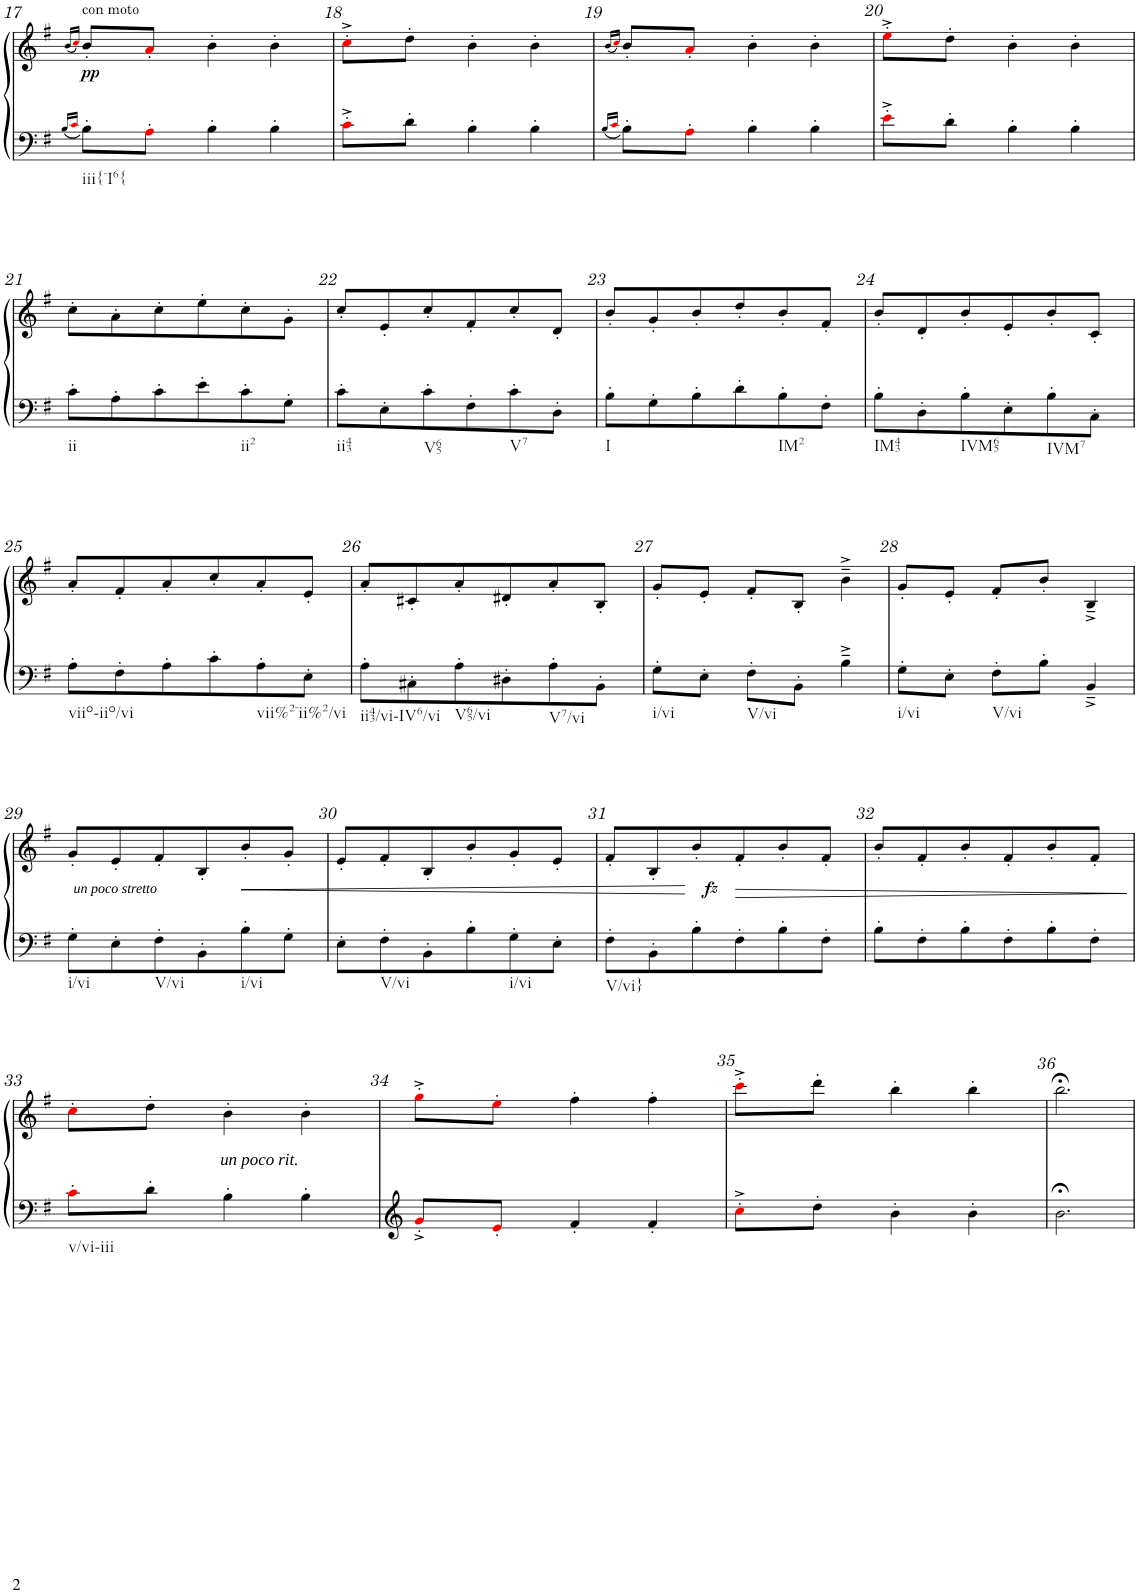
**kern	**kern	**dynam
*part1	*part1	*part1
*staff2	*staff1	*staff1/2
*I"Midi_1	*	*
!!LO:PB:g=z
*clefF4	*clefG2	*
*k[f#]	*k[f#]	*
*G:	*G:	*
*M3/4	*M3/4	*
=17	=17	=17
16qB/LL	(16qb/LL	.
16qci/JJ	16qcci/JJ)	.
!	!LO:TX:a:t=con moto	!
!LO:TX:b:t=iii{-I6{	!	!
!	!	!LO:DY:b
8B'\L	8b'/L	pp
8A'i\J	8a'i/J	.
4B'\	4b'\	.
4B'\	4b'\	.
=18	=18	=18
8c'^i\L	8cc'^i\L	.
8d'\J	8dd'\J	.
4B'\	4b'\	.
4B'\	4b'\	.
=19	=19	=19
16qB/LL	(16qb/LL	.
16qci/JJ	16qcci/JJ)	.
8B'\L	8b'/L	.
8A'i\J	8a'i/J	.
4B'\	4b'\	.
4B'\	4b'\	.
=20	=20	=20
8e'^i\L	8ee'^i\L	.
8d'\J	8dd'\J	.
4B'\	4b'\	.
4B'\	4b'\	.
!!LO:LB:g=z
=21	=21	=21
!LO:TX:b:t=ii	!	!
8c'\L	8cc'\L	.
8A'\	8a'\	.
8c'\	8cc'\	.
8e'\	8ee'\	.
!LO:TX:b:t=ii2	!	!
8c'\	8cc'\	.
8G'\J	8g'\J	.
=22	=22	=22
!LO:TX:b:t=ii43	!	!
8c'\L	8cc'/L	.
8E'\	8e'/	.
!LO:TX:b:t=V65	!	!
8c'\	8cc'/	.
8F#'\	8f#'/	.
!LO:TX:b:t=V7	!	!
8c'\	8cc'/	.
8D'\J	8d'/J	.
=23	=23	=23
!LO:TX:b:t=I	!	!
8B'\L	8b'/L	.
8G'\	8g'/	.
8B'\	8b'/	.
8d'\	8dd'/	.
!LO:TX:b:t=IM2	!	!
8B'\	8b'/	.
8F#'\J	8f#'/J	.
=24	=24	=24
!LO:TX:b:t=IM43	!	!
8B'\L	8b'/L	.
8D'\	8d'/	.
!LO:TX:b:t=IVM65	!	!
8B'\	8b'/	.
8E'\	8e'/	.
!LO:TX:b:t=IVM7	!	!
8B'\	8b'/	.
8C'\J	8c'/J	.
!!LO:LB:g=z
=25	=25	=25
!LO:TX:b:t=viio-iio/vi	!	!
8A'\L	8a'/L	.
8F#'\	8f#'/	.
8A'\	8a'/	.
8c'\	8cc'/	.
!LO:TX:b:t=vii%2-ii%2/vi	!	!
8A'\	8a'/	.
8E'\J	8e'/J	.
=26	=26	=26
!LO:TX:b:t=ii43/vi-IV6/vi	!	!
8A'\L	8a'/L	.
8C#X'\	8c#X'/	.
!LO:TX:b:t=V65/vi	!	!
8A'\	8a'/	.
8D#X'\	8d#X'/	.
!LO:TX:b:t=V7/vi	!	!
8A'\	8a'/	.
8BB'\J	8B'/J	.
=27	=27	=27
!LO:TX:b:t=i/vi	!	!
8G'\L	8g'/L	.
8E'\J	8e'/J	.
!LO:TX:b:t=V/vi	!	!
8F#'\L	8f#'/L	.
8BB'\J	8B'/J	.
4B~^\	4b~^\	.
=28	=28	=28
!LO:TX:b:t=i/vi	!	!
8G'\L	8g'/L	.
8E'\J	8e'/J	.
!LO:TX:b:t=V/vi	!	!
8F#'\L	8f#'/L	.
8B'\J	8b'/J	.
4BB~^/	4B~^/	.
!!LO:LB:g=z
=29	=29	=29
!	!LO:TX:b:i:t=un poco stretto	!
!LO:TX:b:t=i/vi	!	!
8G'\L	8g'/L	.
8E'\	8e'/	.
!LO:TX:b:t=V/vi	!	!
8F#'\	8f#'/	.
8BB'\	8B'/	.
!LO:TX:b:t=i/vi	!	!
!	!	!LO:HP:b
8B'\	8b'/	<
8G'\J	8g'/J	.
=30	=30	=30
8E'\L	8e'/L	.
!LO:TX:b:t=V/vi	!	!
8F#'\	8f#'/	.
8BB'\	8B'/	.
8B'\	8b'/	.
!LO:TX:b:t=i/vi	!	!
8G'\	8g'/	.
8E'\J	8e'/J	.
=31	=31	=31
!LO:TX:b:t=V/vi}	!	!
8F#'\L	8f#'/L	.
8BB'\	8B'/	.
!	!	!LO:DY:n=1:b
8B'\	8b'/	[ fz
!	!	!LO:HP:b
8F#'\	8f#'/	>
8B'\	8b'/	.
8F#'\J	8f#'/J	.
=32	=32	=32
8B'\L	8b'/L	.
8F#'\	8f#'/	.
8B'\	8b'/	.
8F#'\	8f#'/	.
8B'\	8b'/	.
8F#'\J	8f#'/J	.
.	.	]
!!LO:LB:g=z
=33	=33	=33
!LO:TX:b:t=v/vi-iii	!	!
8c'i\L	8cc'i\L	.
8d'\J	8dd'\J	.
!	!LO:TX:b:i:t=un poco rit.	!
4B'\	4b'\	.
4B'\	4b'\	.
=34	=34	=34
8g'^i/L	8gg'^i\L	.
8e'i/J	8ee'i\J	.
4f#'/	4ff#'\	.
4f#'/	4ff#'\	.
=35	=35	=35
8cc'^i\L	8ccc'^i\L	.
8dd'\J	8ddd'\J	.
4b'\	4bb'\	.
4b'\	4bb'\	.
=36	=36	=36
2.b;<\	2.bb;<\	.
=	=	=
*-	*-	*-
